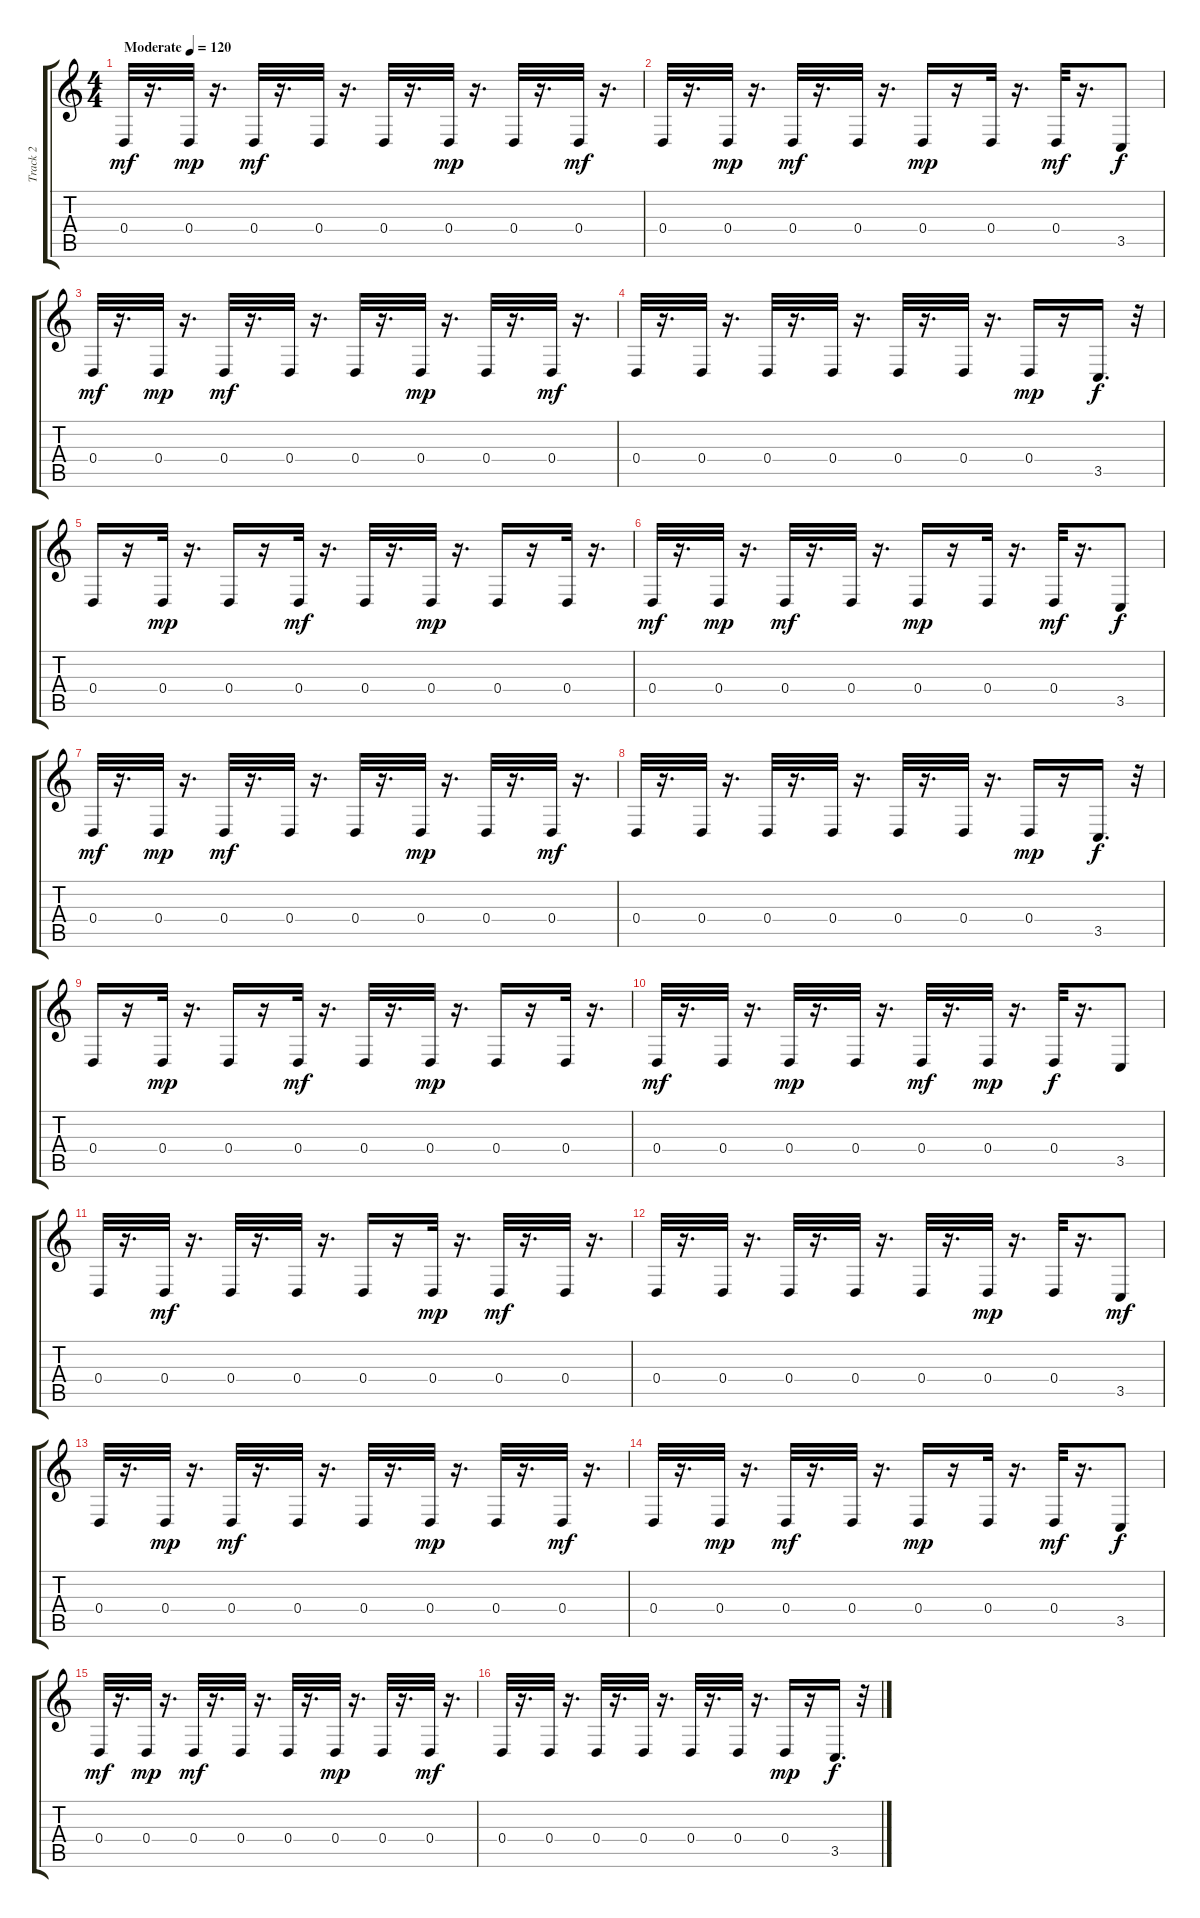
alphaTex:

\track ("Track 2" "Track 2") {instrument harpsichord}
\staff {score tabs}
\tuning (E4 B3 G3 D3 A2 E2) {hide}
\ts (4 4)
\tempo (120 "Moderate")
\clef g2
\ks c
0.4.32{dy mf instrument harpsichord} r.16{d} 0.4.32{dy mp} r.16{d} 0.4.32{dy mf} r.16{d} 0.4.32 r.16{d} 0.4.32 r.16{d} 0.4.32{dy mp} r.16{d} 0.4.32 r.16{d} 0.4.32{dy mf} r.16{d} |
0.4.32 r.16{d} 0.4.32{dy mp} r.16{d} 0.4.32{dy mf} r.16{d} 0.4.32 r.16{d} 0.4.16{dy mp} r.16 0.4.32 r.16{d} 0.4.32{dy mf} r.16{d} 3.5.8{dy f} |
0.4.32{dy mf} r.16{d} 0.4.32{dy mp} r.16{d} 0.4.32{dy mf} r.16{d} 0.4.32 r.16{d} 0.4.32 r.16{d} 0.4.32{dy mp} r.16{d} 0.4.32 r.16{d} 0.4.32{dy mf} r.16{d} |
0.4.32 r.16{d} 0.4.32 r.16{d} 0.4.32 r.16{d} 0.4.32 r.16{d} 0.4.32 r.16{d} 0.4.32 r.16{d} 0.4.16{dy mp} r.16 3.5.16{d dy f} r.32 |
0.4.16 r.16 0.4.32{dy mp} r.16{d} 0.4.16 r.16 0.4.32{dy mf} r.16{d} 0.4.32 r.16{d} 0.4.32{dy mp} r.16{d} 0.4.16 r.16 0.4.32 r.16{d} |
0.4.32{dy mf} r.16{d} 0.4.32{dy mp} r.16{d} 0.4.32{dy mf} r.16{d} 0.4.32 r.16{d} 0.4.16{dy mp} r.16 0.4.32 r.16{d} 0.4.32{dy mf} r.16{d} 3.5.8{dy f} |
0.4.32{dy mf} r.16{d} 0.4.32{dy mp} r.16{d} 0.4.32{dy mf} r.16{d} 0.4.32 r.16{d} 0.4.32 r.16{d} 0.4.32{dy mp} r.16{d} 0.4.32 r.16{d} 0.4.32{dy mf} r.16{d} |
0.4.32 r.16{d} 0.4.32 r.16{d} 0.4.32 r.16{d} 0.4.32 r.16{d} 0.4.32 r.16{d} 0.4.32 r.16{d} 0.4.16{dy mp} r.16 3.5.16{d dy f} r.32 |
0.4.16 r.16 0.4.32{dy mp} r.16{d} 0.4.16 r.16 0.4.32{dy mf} r.16{d} 0.4.32 r.16{d} 0.4.32{dy mp} r.16{d} 0.4.16 r.16 0.4.32 r.16{d} |
0.4.32{dy mf} r.16{d} 0.4.32 r.16{d} 0.4.32{dy mp} r.16{d} 0.4.32 r.16{d} 0.4.32{dy mf} r.16{d} 0.4.32{dy mp} r.16{d} 0.4.32{dy f} r.16{d} 3.5.8 |
0.4.32 r.16{d} 0.4.32{dy mf} r.16{d} 0.4.32 r.16{d} 0.4.32 r.16{d} 0.4.16 r.16 0.4.32{dy mp} r.16{d} 0.4.32{dy mf} r.16{d} 0.4.32 r.16{d} |
0.4.32 r.16{d} 0.4.32 r.16{d} 0.4.32 r.16{d} 0.4.32 r.16{d} 0.4.32 r.16{d} 0.4.32{dy mp} r.16{d} 0.4.32 r.16{d} 3.5.8{dy mf} |
0.4.32 r.16{d} 0.4.32{dy mp} r.16{d} 0.4.32{dy mf} r.16{d} 0.4.32 r.16{d} 0.4.32 r.16{d} 0.4.32{dy mp} r.16{d} 0.4.32 r.16{d} 0.4.32{dy mf} r.16{d} |
0.4.32 r.16{d} 0.4.32{dy mp} r.16{d} 0.4.32{dy mf} r.16{d} 0.4.32 r.16{d} 0.4.16{dy mp} r.16 0.4.32 r.16{d} 0.4.32{dy mf} r.16{d} 3.5.8{dy f} |
0.4.32{dy mf} r.16{d} 0.4.32{dy mp} r.16{d} 0.4.32{dy mf} r.16{d} 0.4.32 r.16{d} 0.4.32 r.16{d} 0.4.32{dy mp} r.16{d} 0.4.32 r.16{d} 0.4.32{dy mf} r.16{d} |
0.4.32 r.16{d} 0.4.32 r.16{d} 0.4.32 r.16{d} 0.4.32 r.16{d} 0.4.32 r.16{d} 0.4.32 r.16{d} 0.4.16{dy mp} r.16 3.5.16{d dy f} r.32
